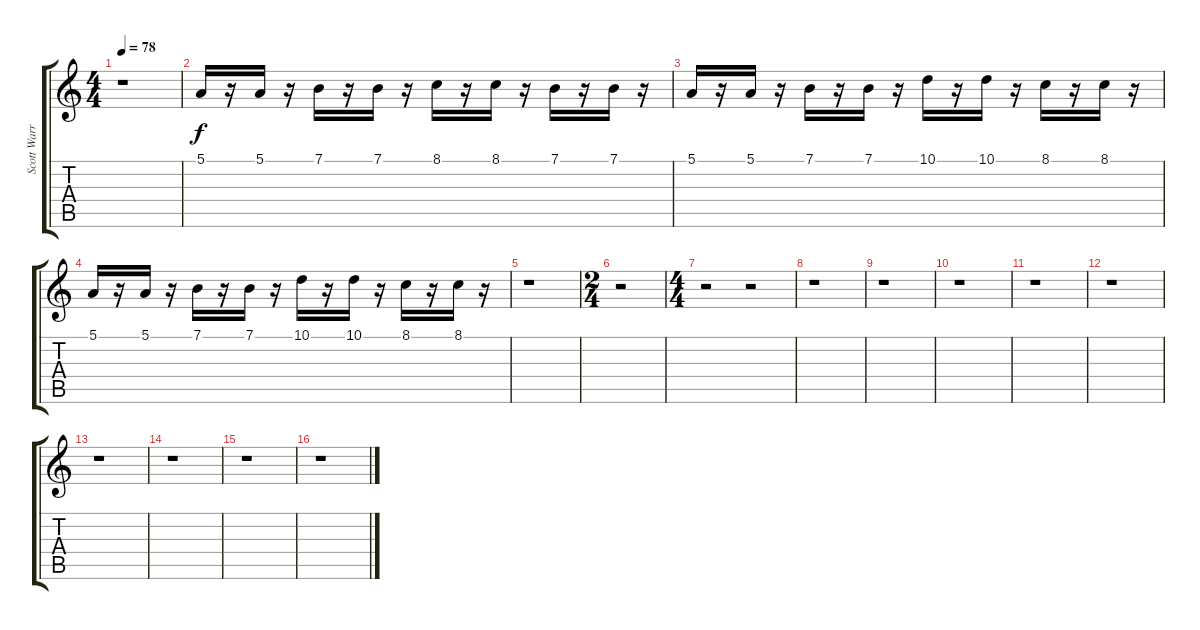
\track ("Scott Warren" "Scott Warr") {instrument pad3polysynth}
\staff {score tabs}
\tuning (E4 B3 G3 D3 A2 E2) {hide}
\ts (4 4)
\tempo 78
\clef g2
\ks c
r.1{dy f} |
5.1.16 r.16 5.1.16 r.16 7.1.16 r.16 7.1.16 r.16 8.1.16 r.16 8.1.16 r.16 7.1.16 r.16 7.1.16 r.16 |
5.1.16 r.16 5.1.16 r.16 7.1.16 r.16 7.1.16 r.16 10.1.16 r.16 10.1.16 r.16 8.1.16 r.16 8.1.16 r.16 |
5.1.16 r.16 5.1.16 r.16 7.1.16 r.16 7.1.16 r.16 10.1.16 r.16 10.1.16 r.16 8.1.16 r.16 8.1.16 r.16 |
r.1 |
\ts (2 4)
r.2 |
\ts (4 4)
r.2 r.2 |
r.1 |
r.1 |
r.1 |
r.1 |
r.1 |
r.1 |
r.1 |
r.1 |
r.1
